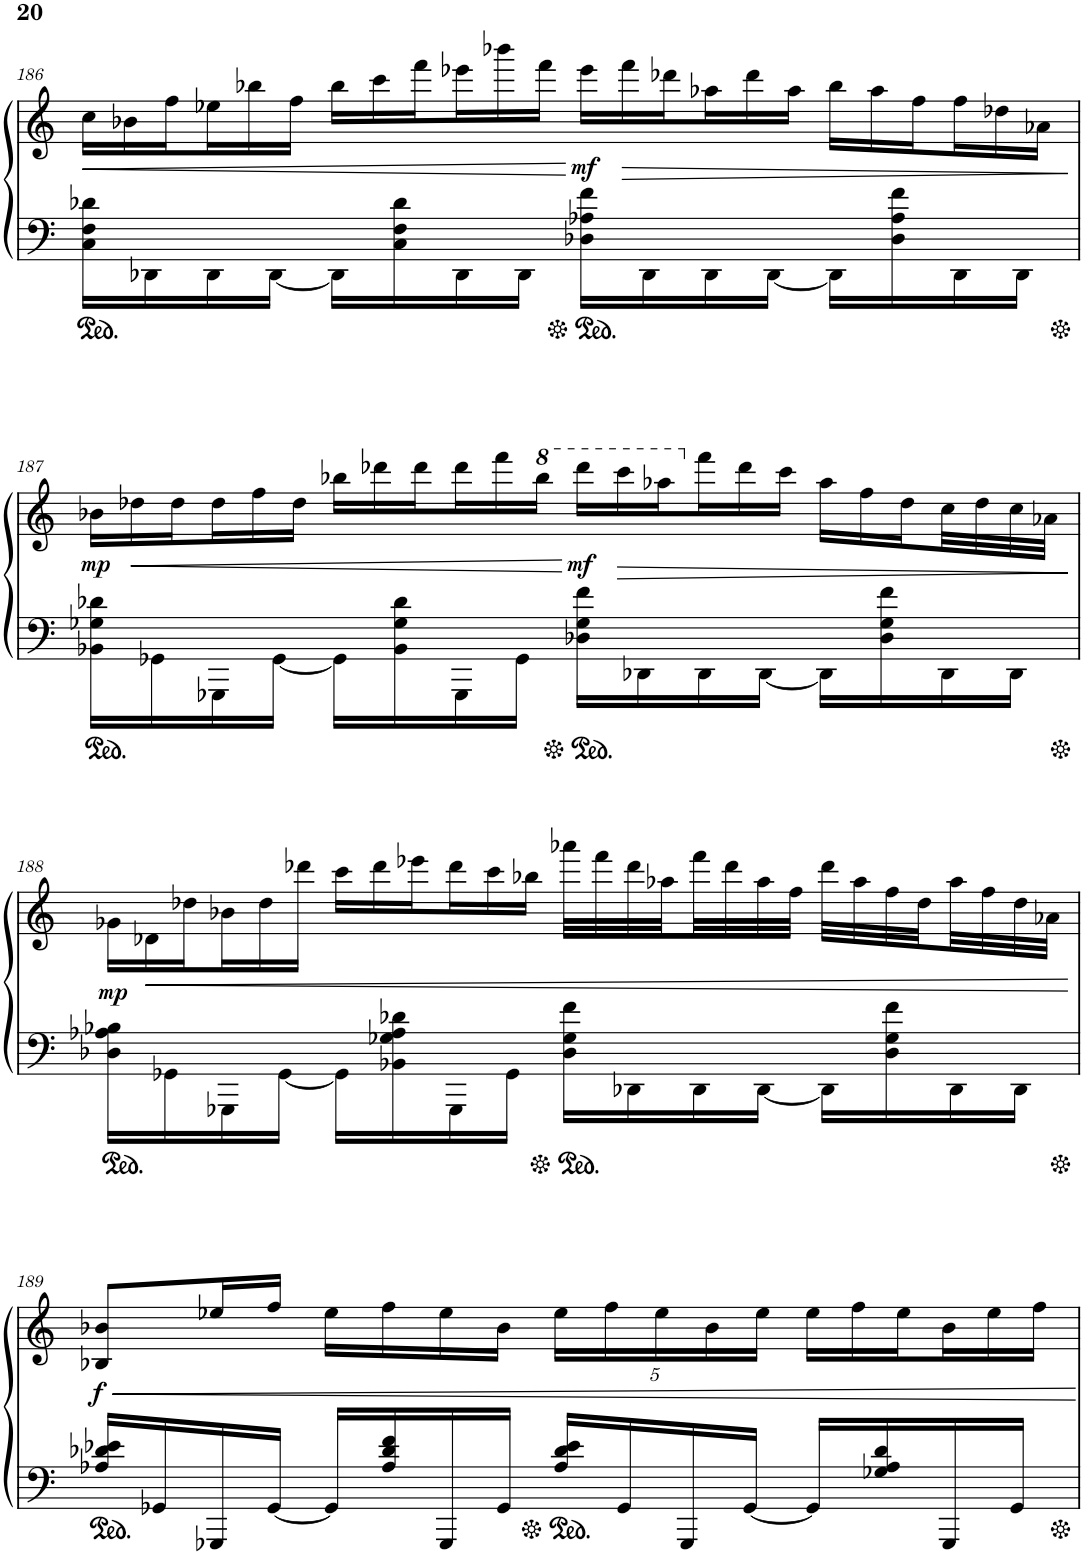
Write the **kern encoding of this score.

**kern	**kern	**dynam
*part1	*part1	*part1
*staff2	*staff1	*staff1/2
*I"Piano	*	*
*I'Pno.	*	*
!!LO:PB:g=z
*clefF4	*clefG2	*
*k[]	*k[]	*
*M4/4	*M4/4	*
*	*Xbrackettup	*
=186	=186	=186
16C\ 16F\ 16d-X\LL	24cc\LL	.
.	24b-X\	.
16DD-X\	.	.
.	24ff\	.
16DD-\	24ee-X\	.
.	24bb-X\	.
[<16DD-\JJ	.	.
.	24ff\JJ	.
16DD-\LL]	24bb-\LL	.
.	24ccc\	.
16C\ 16F\ 16d-\	.	.
.	24fff\	.
16DD-\	24eee-X\	.
.	24bbb-X\	.
16DD-\JJ	.	.
.	24fff\JJ	.
!	!	!LO:DY:b
16D-X\ 16A-X\ 16f\LL	24eee-\LL	mf
.	24fff\	.
16DD-\	.	.
.	24ddd-X\	.
16DD-\	24aa-X\	.
.	24ddd-\	.
[<16DD-\JJ	.	.
.	24aa-\JJ	.
16DD-\LL]	24bb-\LL	.
.	24aa-\	.
16D-\ 16A-\ 16f\	.	.
.	24ff\	.
16DD-\	24ff\	.
.	24dd-X\	.
16DD-\JJ	.	.
.	24a-X\JJ	.
!!LO:LB:g=z
=187	=187	=187
!	!	!LO:DY:b
16BB-X\ 16G-X\ 16d-X\LL	24b-X\LL	mp
.	24dd-X\	.
16GG-X\	.	.
.	24dd-\	.
16GGG-X\	24dd-\	.
.	24ff\	.
[<16GG-\JJ	.	.
.	24dd-\JJ	.
16GG-\LL]	24bb-X\LL	.
.	24ddd-X\	.
16BB-\ 16G-\ 16d-\	.	.
.	24ddd-\	.
16GGG-\	24ddd-\	.
.	24fff\	.
16GG-\JJ	.	.
*	*8va	*
.	24bbb-\JJ	.
!	!	!LO:DY:b
16D-X\ 16G-\ 16f\LL	24dddd-\LL	mf
.	24cccc\	.
16DD-X\	.	.
.	24aaa-X\	.
*	*X8va	*
16DD-\	24fff\	.
.	24ddd-\	.
[<16DD-\JJ	.	.
.	24ccc\JJ	.
16DD-\LL]	24aa-\LL	.
.	24ff\	.
16D-\ 16G-\ 16f\	.	.
.	24dd-\	.
16DD-\	32cc\L	.
.	32dd-\	.
16DD-\JJ	32cc\	.
.	32a-X\JJJ	.
!!LO:LB:g=z
=188	=188	=188
!	!	!LO:DY:b
16D-X\ 16A-X\ 16B-X\LL	24g-X\LL	mp
.	24d-X\	.
16GG-X\	.	.
.	24dd-X\	.
16GGG-X\	24b-X\	.
.	24dd-\	.
[<16GG-\JJ	.	.
.	24ddd-X\JJ	.
16GG-\LL]	24ccc\LL	.
.	24ddd-\	.
16BB-X\ 16G-X\ 16A-\ 16d-X\	.	.
.	24eee-X\	.
16GGG-\	24ddd-\	.
.	24ccc\	.
16GG-\JJ	.	.
.	24bb-X\JJ	.
16D-\ 16G-\ 16f\LL	32aaa-X\LLL	.
.	32fff\	.
16DD-X\	32ddd-\	.
.	32aa-X\	.
16DD-\	32fff\	.
.	32ddd-\	.
[<16DD-\JJ	32aa-\	.
.	32ff\JJJ	.
16DD-\LL]	32ddd-\LLL	.
.	32aa-\	.
16D-\ 16G-\ 16f\	32ff\	.
.	32dd-\	.
16DD-\	32aa-\	.
.	32ff\	.
16DD-\JJ	32dd-\	.
.	32a-X\JJJ	.
!!LO:LB:g=z
=189	=189	=189
!	!	!LO:DY:b
16A-X/ 16d-X/ 16e-X/LL	8B-X/ 8b-X/L	f
16GG-X/	.	.
16GGG-X/	16ee-X/L	.
[<16GG-/JJ	16ff/JJ	.
16GG-/LL]	16ee-\LL	.
16A-/ 16d-/ 16f/	16ff\	.
16GGG-/	16ee-\	.
16GG-/JJ	16b-\JJ	.
16A-/ 16d-/ 16e-/LL	20ee-\LL	.
.	20ff\	.
16GG-/	.	.
.	20ee-\	.
16GGG-/	.	.
.	20b-\	.
[<16GG-/JJ	.	.
.	20ee-\JJ	.
16GG-/LL]	24ee-\LL	.
.	24ff\	.
16G-X/ 16A-/ 16d-/	.	.
.	24ee-\	.
16GGG-/	24b-\	.
.	24ee-\	.
16GG-/JJ	.	.
.	24ff\JJ	.
=	=	=
*-	*-	*-
